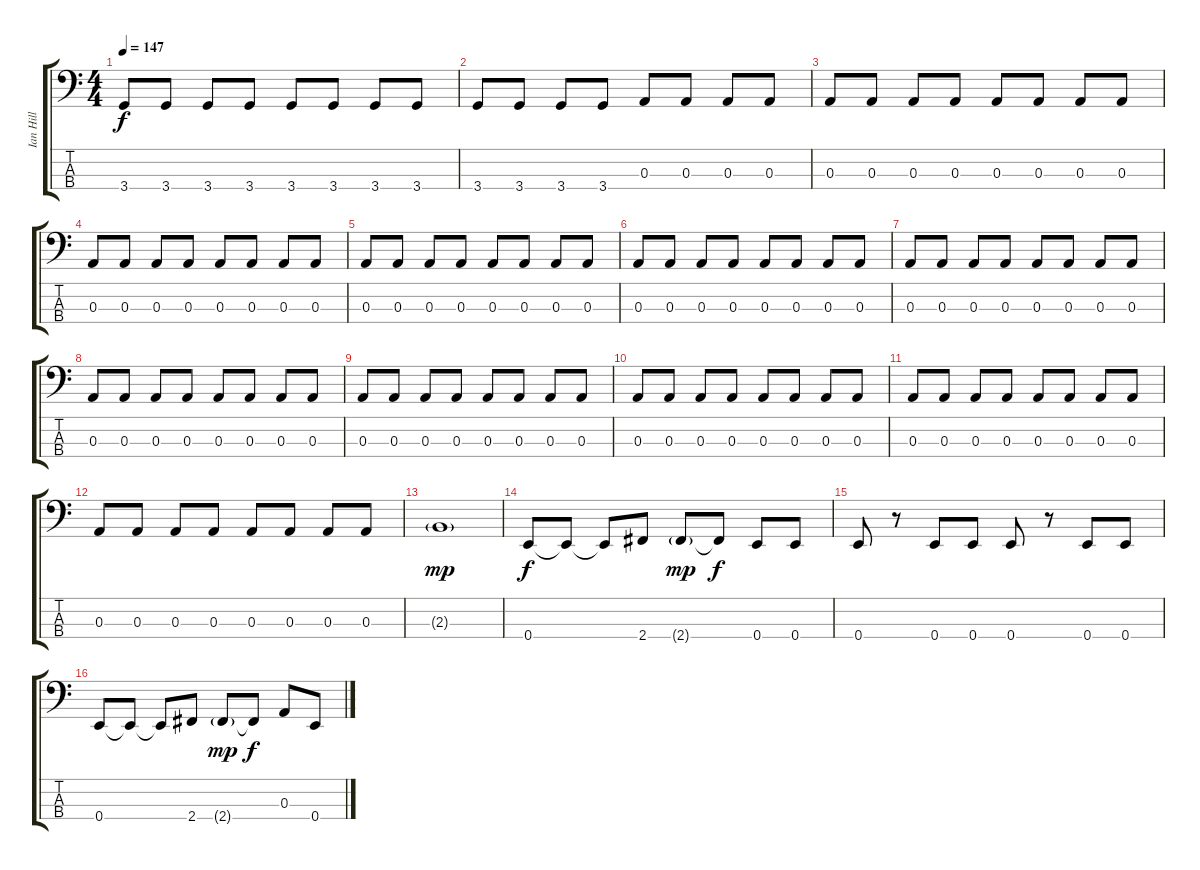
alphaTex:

\track ("Ian Hill" "Ian Hill") {instrument electricbassfinger}
\staff {score tabs}
\tuning (G2 D2 A1 E1) {hide}
\ts (4 4)
\tempo 147
\clef f4
\ks c
3.4.8{dy f} 3.4.8 3.4.8 3.4.8 3.4.8 3.4.8 3.4.8 3.4.8 |
3.4.8 3.4.8 3.4.8 3.4.8 0.3.8 0.3.8 0.3.8 0.3.8 |
0.3.8 0.3.8 0.3.8 0.3.8 0.3.8 0.3.8 0.3.8 0.3.8 |
0.3.8 0.3.8 0.3.8 0.3.8 0.3.8 0.3.8 0.3.8 0.3.8 |
0.3.8 0.3.8 0.3.8 0.3.8 0.3.8 0.3.8 0.3.8 0.3.8 |
0.3.8 0.3.8 0.3.8 0.3.8 0.3.8 0.3.8 0.3.8 0.3.8 |
0.3.8 0.3.8 0.3.8 0.3.8 0.3.8 0.3.8 0.3.8 0.3.8 |
0.3.8 0.3.8 0.3.8 0.3.8 0.3.8 0.3.8 0.3.8 0.3.8 |
0.3.8 0.3.8 0.3.8 0.3.8 0.3.8 0.3.8 0.3.8 0.3.8 |
0.3.8 0.3.8 0.3.8 0.3.8 0.3.8 0.3.8 0.3.8 0.3.8 |
0.3.8 0.3.8 0.3.8 0.3.8 0.3.8 0.3.8 0.3.8 0.3.8 |
0.3.8 0.3.8 0.3.8 0.3.8 0.3.8 0.3.8 0.3.8 0.3.8 |
2.3{g}.1{dy mp} |
0.4.8{dy f} 0.4{t}.8 0.4{t}.8 2.4.8 2.4{g}.8{dy mp} 2.4{t}.8{dy f} 0.4.8 0.4.8 |
0.4.8 r.8 0.4.8 0.4.8 0.4.8 r.8 0.4.8 0.4.8 |
0.4.8 0.4{t}.8 0.4{t}.8 2.4.8 2.4{g}.8{dy mp} 2.4{t}.8{dy f} 0.3.8 0.4.8
